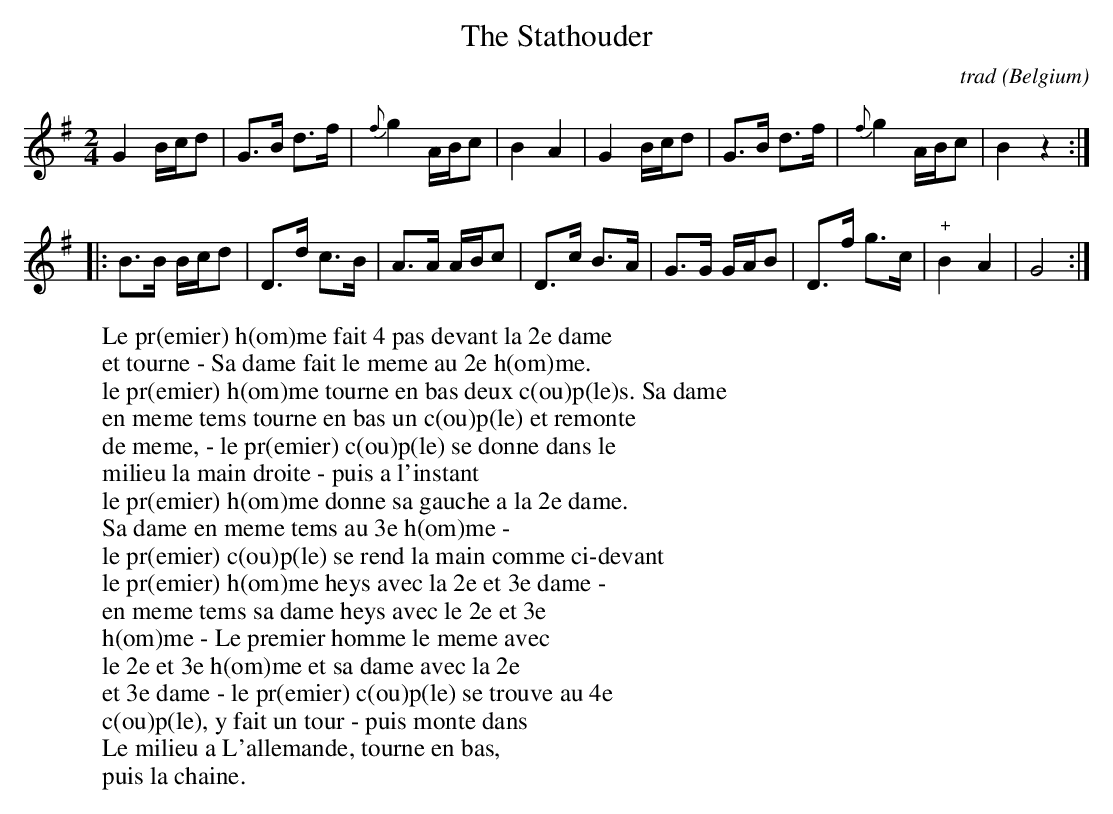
X:1
T:The Stathouder
C:trad
O:Belgium
M:2/4
L:1/8
K:Gmaj
G2 B/2c/2d|G>B d>f|{f}g2 A/2B/2c|B2 A2|G2 B/2c/2d|G>B d>f|{f}g2 A/2B/2c|B2 z2:|
|:B>B B/2c/2d|D>d c>B|A>A A/2B/2c|D>c B>A|G>G G/2A/2B|D>f g>c|"+"B2 A2|G4:|]
W:Le pr(emier) h(om)me fait 4 pas devant la 2e dame
W:et tourne - Sa dame fait le meme au 2e h(om)me.
W:le pr(emier) h(om)me tourne en bas deux c(ou)p(le)s. Sa dame
W:en meme tems tourne en bas un c(ou)p(le) et remonte
W:de meme, - le pr(emier) c(ou)p(le) se donne dans le
W:milieu la main droite - puis a l'instant
W:le pr(emier) h(om)me donne sa gauche a la 2e dame.
W:Sa dame en meme tems au 3e h(om)me -
W:le pr(emier) c(ou)p(le) se rend la main comme ci-devant
W:le pr(emier) h(om)me heys avec la 2e et 3e dame -
W:en meme tems sa dame heys avec le 2e et 3e
W:h(om)me - Le premier homme le meme avec
W:le 2e et 3e h(om)me et sa dame avec la 2e
W:et 3e dame - le pr(emier) c(ou)p(le) se trouve au 4e
W:c(ou)p(le), y fait un tour - puis monte dans
W:Le milieu a L'allemande, tourne en bas,
W:puis la chaine.
